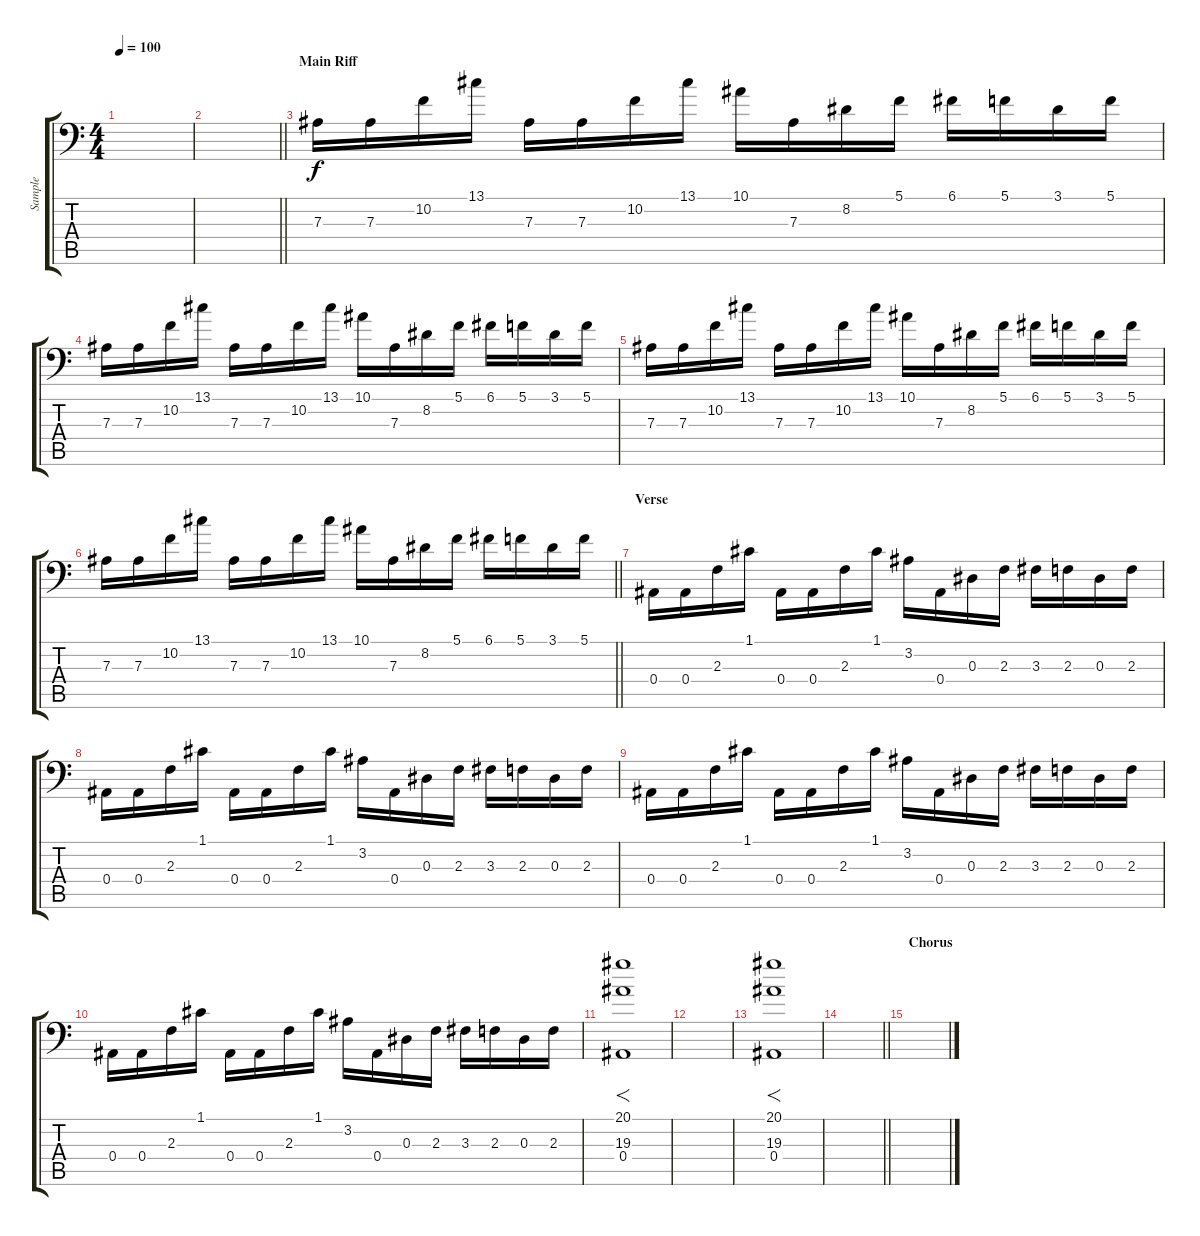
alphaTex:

\track ("Sample" "Sample") {instrument lead1square}
\staff {score tabs}
\tuning (C4 G3 Eb3 Bb2 F2 Bb1) {hide}
\ts (4 4)
\tempo 100
\clef f4
\ks c
|
\barLineRight lightlight
|
\section ("" "Main Riff")
7.3.16{dy f volume 9 instrument lead2sawtooth} 7.3.16 10.2.16 13.1.16 7.3.16 7.3.16 10.2.16 13.1.16 10.1.16 7.3.16 8.2.16 5.1.16 6.1.16 5.1.16 3.1.16 5.1.16 |
7.3.16{volume 9 instrument lead2sawtooth} 7.3.16 10.2.16 13.1.16 7.3.16 7.3.16 10.2.16 13.1.16 10.1.16 7.3.16 8.2.16 5.1.16 6.1.16 5.1.16 3.1.16 5.1.16 |
7.3.16{volume 9 instrument lead2sawtooth} 7.3.16 10.2.16 13.1.16 7.3.16 7.3.16 10.2.16 13.1.16 10.1.16 7.3.16 8.2.16 5.1.16 6.1.16 5.1.16 3.1.16 5.1.16 |
\barLineRight lightlight
7.3.16{volume 9 instrument lead2sawtooth} 7.3.16 10.2.16 13.1.16 7.3.16 7.3.16 10.2.16 13.1.16 10.1.16 7.3.16 8.2.16 5.1.16 6.1.16 5.1.16 3.1.16 5.1.16 |
\section ("" "Verse")
0.4.16 0.4.16 2.3.16 1.1.16 0.4.16 0.4.16 2.3.16 1.1.16 3.2.16 0.4.16 0.3.16 2.3.16 3.3.16 2.3.16 0.3.16 2.3.16 |
0.4.16 0.4.16 2.3.16 1.1.16 0.4.16 0.4.16 2.3.16 1.1.16 3.2.16 0.4.16 0.3.16 2.3.16 3.3.16 2.3.16 0.3.16 2.3.16 |
0.4.16 0.4.16 2.3.16 1.1.16 0.4.16 0.4.16 2.3.16 1.1.16 3.2.16 0.4.16 0.3.16 2.3.16 3.3.16 2.3.16 0.3.16 2.3.16 |
0.4.16 0.4.16 2.3.16 1.1.16 0.4.16 0.4.16 2.3.16 1.1.16 3.2.16 0.4.16 0.3.16 2.3.16 3.3.16 2.3.16 0.3.16 2.3.16 |
(20.1 19.3 0.4).1{f volume 12} |
|
(20.1 19.3 0.4).1{f volume 12} |
\barLineRight lightlight
|
\section ("" "Chorus")
